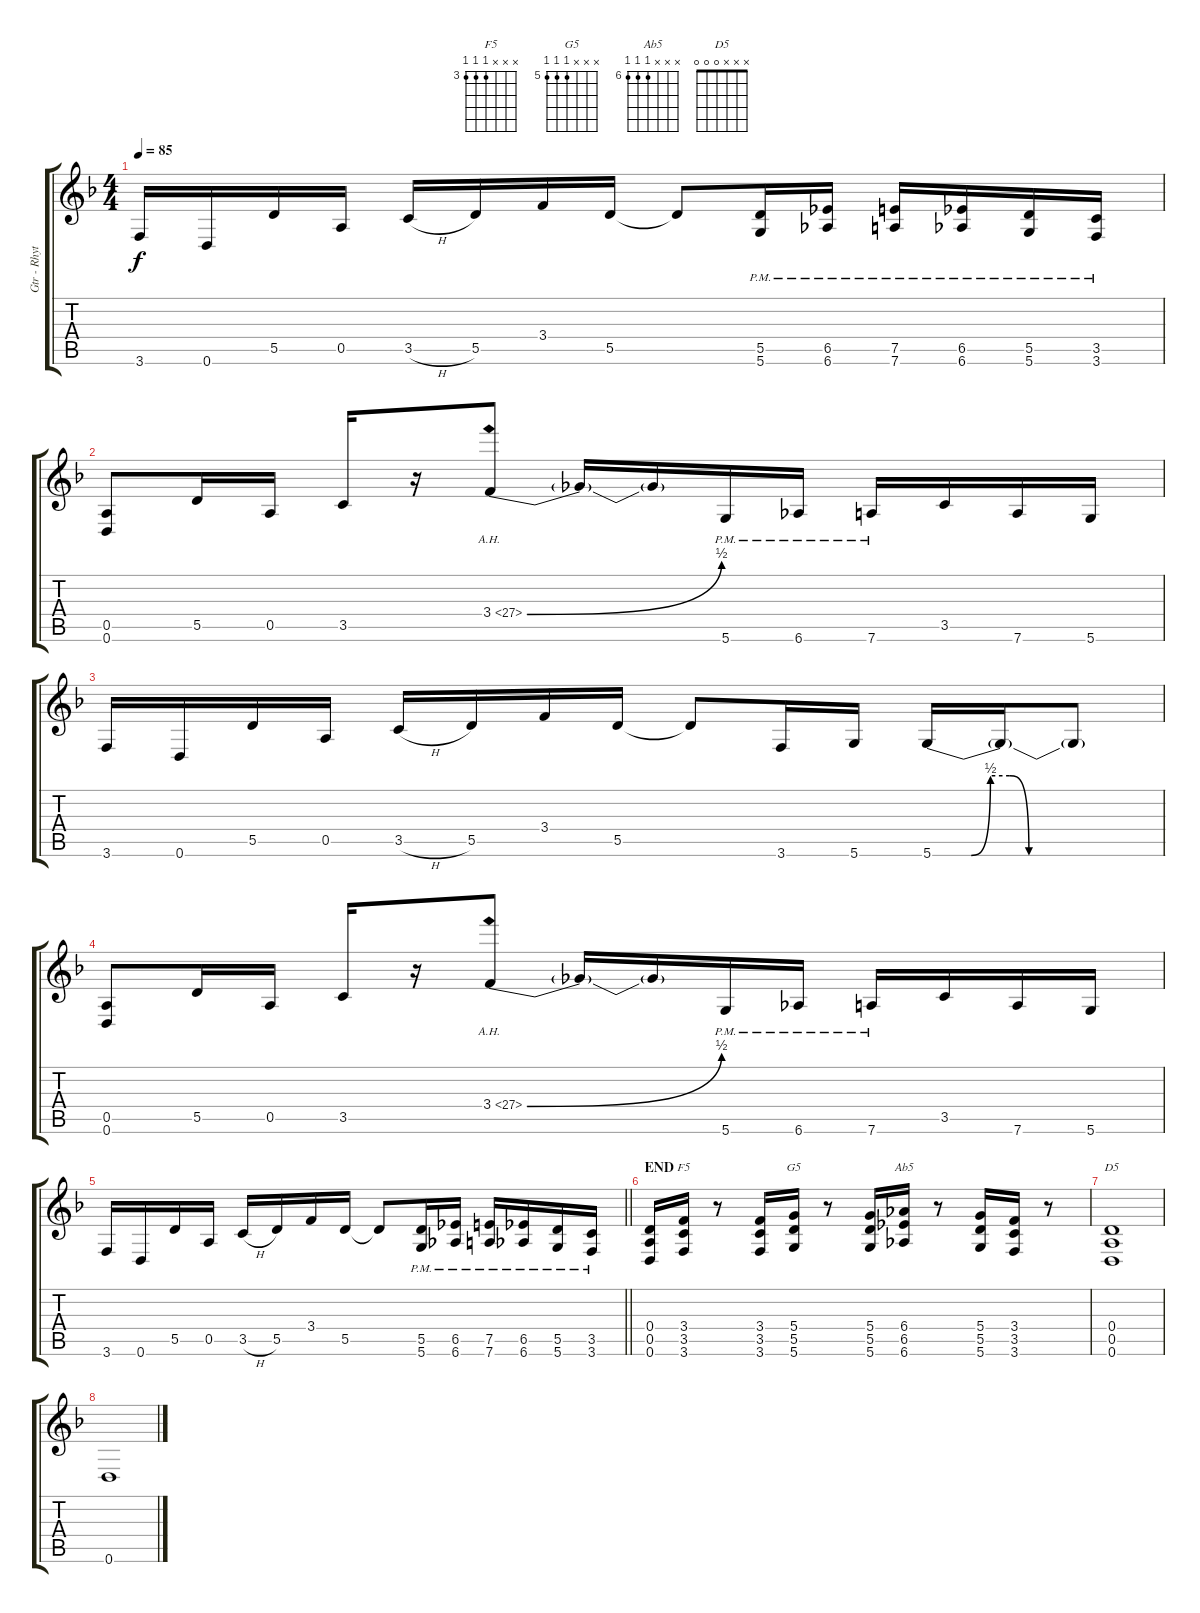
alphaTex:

\track ("Gtr - Rhythm 1" "Gtr - Rhyt") {instrument overdrivenguitar}
\staff {score tabs}
\tuning (E4 B3 G3 D3 A2 D2) {hide}
\chord ("F5" x x x 3 3 3) {firstfret 3}
\chord ("G5" x x x 5 5 5) {firstfret 5}
\chord ("Ab5" x x x 6 6 6) {firstfret 6}
\chord ("D5" x x x 0 0 0)
\ts (4 4)
\tempo 85
\clef g2
\ks dminor
3.6.16{dy f} 0.6.16 5.5.16 0.5.16 3.5{h}.16 5.5.16 3.4.16 5.5.16 5.5{t}.8 (5.5{pm} 5.6{pm}).16 (6.5{pm} 6.6{pm}).16 (7.5{pm} 7.6{pm}).16 (6.5{pm} 6.6{pm}).16 (5.5{pm} 5.6{pm}).16 (3.5{pm} 3.6{pm}).16 |
(0.5 0.6).8 5.5.16 0.5.16 3.5.16 r.16 3.4{be (bend 0 0 60 2) ah 24}.8 3.4{t}.16 3.4{t}.16 5.6{pm}.16 6.6{pm}.16 7.6{pm}.16 3.5.16 7.6.16 5.6.16 |
3.6.16 0.6.16 5.5.16 0.5.16 3.5{h}.16 5.5.16 3.4.16 5.5.16 5.5{t}.8 3.6.16 5.6.16 5.6{be (custom 0 0 5 0 10 0 15 2 20 2 25 0 60 0)}.16 5.6{t}.16 5.6{t}.8 |
(0.5 0.6).8 5.5.16 0.5.16 3.5.16 r.16 3.4{be (bend 0 0 60 2) ah 24}.8 3.4{t}.16 3.4{t}.16 5.6{pm}.16 6.6{pm}.16 7.6{pm}.16 3.5.16 7.6.16 5.6.16 |
\barLineRight lightlight
3.6.16 0.6.16 5.5.16 0.5.16 3.5{h}.16 5.5.16 3.4.16 5.5.16 5.5{t}.8 (5.5{pm} 5.6{pm}).16 (6.5{pm} 6.6{pm}).16 (7.5{pm} 7.6{pm}).16 (6.5{pm} 6.6{pm}).16 (5.5{pm} 5.6{pm}).16 (3.5{pm} 3.6{pm}).16 |
\section ("" "END")
(0.4 0.5 0.6).16 (3.4 3.5 3.6).16{ch "F5"} r.8 (3.4 3.5 3.6).16 (5.4 5.5 5.6).16{ch "G5"} r.8 (5.4 5.5 5.6).16 (6.4 6.5 6.6).16{ch "Ab5"} r.8 (5.4 5.5 5.6).16 (3.4 3.5 3.6).16 r.8 |
(0.4 0.5 0.6).1{ch "D5"} |
0.6.1{volume 0}
